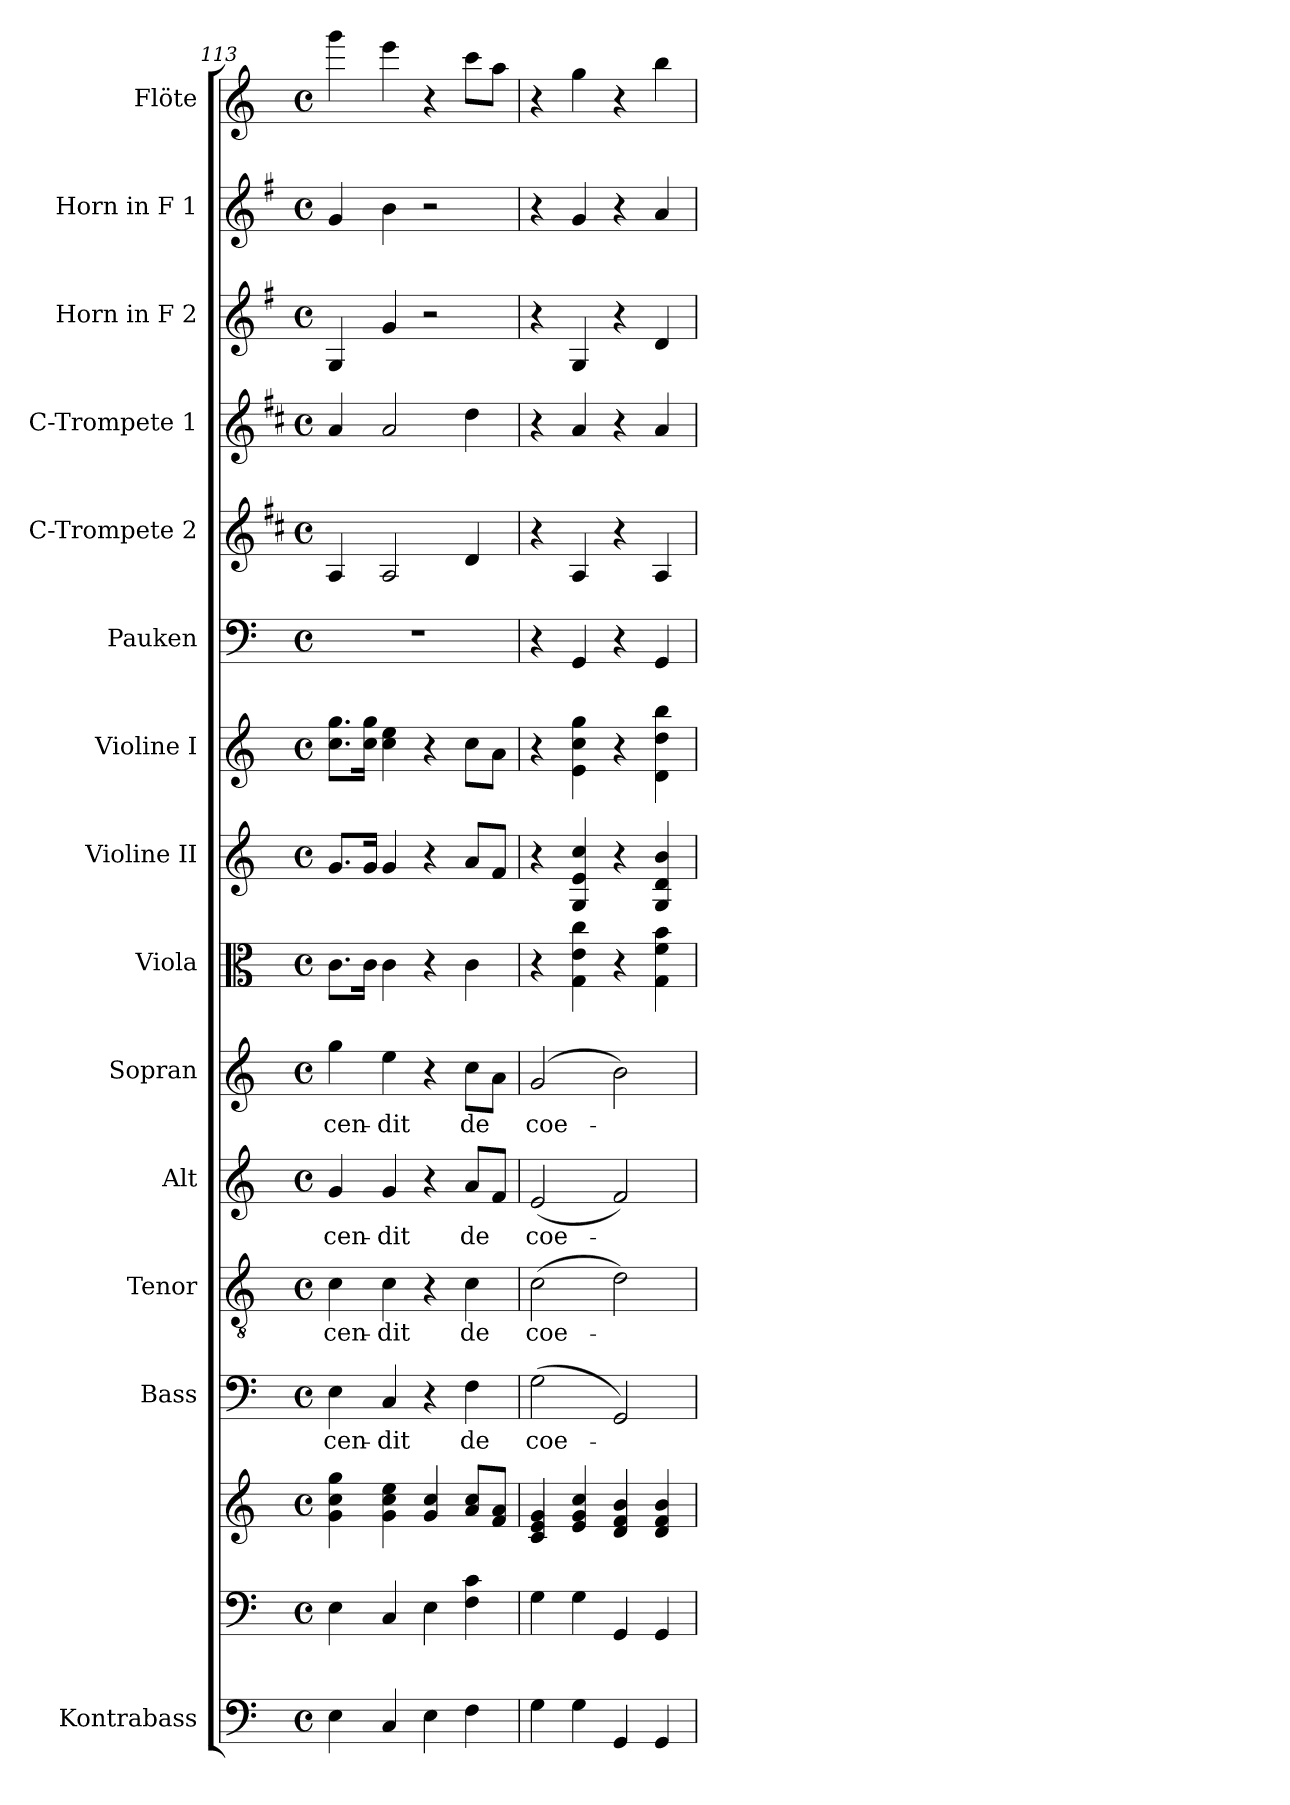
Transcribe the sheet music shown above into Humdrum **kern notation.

**kern	**kern	**kern	**kern	**text	**kern	**text	**kern	**text	**kern	**text	**kern	**kern	**kern	**kern	**kern	**kern	**kern	**kern	**kern
*part15	*part14	*part14	*part13	*part13	*part12	*part12	*part11	*part11	*part10	*part10	*part9	*part8	*part7	*part6	*part5	*part4	*part3	*part2	*part1
*staff16	*staff15	*staff14	*staff13	*staff13	*staff12	*staff12	*staff11	*staff11	*staff10	*staff10	*staff9	*staff8	*staff7	*staff6	*staff5	*staff4	*staff3	*staff2	*staff1
*I"Kontrabass	*	*	*I"Bass	*	*I"Tenor	*	*I"Alt	*	*I"Sopran	*	*I"Viola	*I"Violine II	*I"Violine I	*I"Pauken	*I"C-Trompete 2	*I"C-Trompete 1	*I"Horn in F 2	*I"Horn in F 1	*I"Flöte
*I'Kb.	*	*	*I'B.	*	*I'T.	*	*I'A.	*	*I'S.	*	*I'Vla.	*I'Vl. II	*I'Vl. I	*I'Pk.	*I'C Trp. 2	*I'C Trp. 1	*	*	*I'Fl.
*clefF4	*clefF4	*clefG2	*clefF4	*	*clefGv2	*	*clefG2	*	*clefG2	*	*clefC3	*clefG2	*clefG2	*clefF4	*clefG2	*clefG2	*clefG2	*clefG2	*clefG2
*ITrd7c12	*	*	*	*	*	*	*	*	*	*	*	*	*	*	*ITrd1c2	*ITrd1c2	*ITrd4c7	*ITrd4c7	*
*k[]	*k[]	*k[]	*k[]	*	*k[]	*	*k[]	*	*k[]	*	*k[]	*k[]	*k[]	*k[]	*k[]	*k[]	*k[]	*k[]	*k[]
*C:	*C:	*C:	*C:	*	*C:	*	*C:	*	*C:	*	*C:	*C:	*C:	*C:	*C:	*C:	*C:	*C:	*C:
*M4/4	*M4/4	*M4/4	*M4/4	*	*M4/4	*	*M4/4	*	*M4/4	*	*M4/4	*M4/4	*M4/4	*M4/4	*M4/4	*M4/4	*M4/4	*M4/4	*M4/4
*met(c)	*met(c)	*met(c)	*met(c)	*	*met(c)	*	*met(c)	*	*met(c)	*	*met(c)	*met(c)	*met(c)	*met(c)	*met(c)	*met(c)	*met(c)	*met(c)	*met(c)
=113	=113	=113	=113	=113	=113	=113	=113	=113	=113	=113	=113	=113	=113	=113	=113	=113	=113	=113	=113
!	!	!	!	!LO:LY:b	!	!LO:LY:b	!	!LO:LY:b	!	!LO:LY:b	!	!	!	!	!	!	!	!	!
4EE\	4E\	4g\ 4cc\ 4gg\	4E\	-cen-	4c\	-cen-	4g/	-cen-	4gg\	-cen-	8.c\L	8.g/L	8.cc\ 8.gg\L	1r	4G/	4g/	4C/	4c/	4ggg\
.	.	.	.	.	.	.	.	.	.	.	16c\Jk	16g/Jk	16cc\ 16gg\Jk	.	.	.	.	.	.
!	!	!	!	!LO:LY:b	!	!LO:LY:b	!	!LO:LY:b	!	!LO:LY:b	!	!	!	!	!	!	!	!	!
4CC/	4C/	4g\ 4cc\ 4ee\	4C/	-dit	4c\	-dit	4g/	-dit	4ee\	-dit	4c\	4g/	4cc\ 4ee\	.	2G/	2g/	4c/	4e\	4eee\
4EE\	4E\	4g/ 4cc/	4r	.	4r	.	4r	.	4r	.	4r	4r	4r	.	.	.	2r	2r	4r
!	!	!	!	!LO:LY:b	!	!LO:LY:b	!	!LO:LY:b	!	!LO:LY:b	!	!	!	!	!	!	!	!	!
4FF\	4F\ 4c\	8a/ 8cc/L	4F\	de	4c\	de	8a/L	de	8cc\L	de	4c\	8a/L	8cc\L	.	4c/	4cc\	.	.	8ccc\L
.	.	8f/ 8a/J	.	.	.	.	8f/J	.	8a\J	.	.	8f/J	8a\J	.	.	.	.	.	8aa\J
=114	=114	=114	=114	=114	=114	=114	=114	=114	=114	=114	=114	=114	=114	=114	=114	=114	=114	=114	=114
!	!	!	!	!LO:LY:b	!	!LO:LY:b	!	!LO:LY:b	!	!LO:LY:b	!	!	!	!	!	!	!	!	!
4GG\	4G\	4c/ 4e/ 4g/	(>2G\	coe-	(>2c\	coe-	(<2e/	coe-	(2g/	coe-	4r	4r	4r	4r	4r	4r	4r	4r	4r
4GG\	4G\	4e/ 4g/ 4cc/	.	.	.	.	.	.	.	.	4G\ 4e\ 4cc\	4G/ 4e/ 4cc/	4e\ 4cc\ 4gg\	4GG/	4G/	4g/	4C/	4c/	4gg\
4GGG/	4GG/	4d/ 4f/ 4b/	2GG/)	.	2d\)	.	2f/)	.	2b\)	.	4r	4r	4r	4r	4r	4r	4r	4r	4r
4GGG/	4GG/	4d/ 4f/ 4b/	.	.	.	.	.	.	.	.	4G\ 4f\ 4b\	4G/ 4d/ 4b/	4d\ 4dd\ 4bb\	4GG/	4G/	4g/	4G/	4d/	4bb\
=	=	=	=	=	=	=	=	=	=	=	=	=	=	=	=	=	=	=	=
*-	*-	*-	*-	*-	*-	*-	*-	*-	*-	*-	*-	*-	*-	*-	*-	*-	*-	*-	*-
